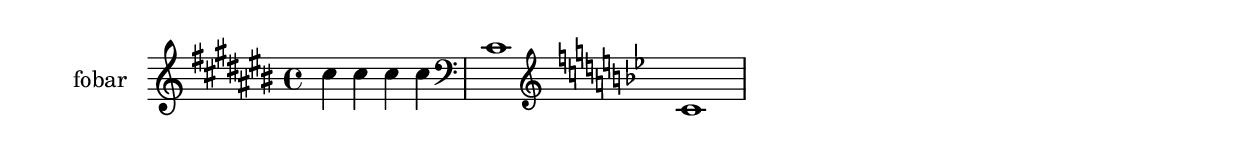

\version "2.11.51"
\header {

  texidoc = "Distances between prefatory items (e.g. clef, bar,
etc.)  are determined by engraving standards.  These distances depend
on which items are combined.  Mid-line, the order for clef and
bar-line is different from the start of line.
"

}

\layout  {
  ragged-right = ##t
}

\relative c'' {
  \set Staff.instrumentName = "fobar"
  \bar "||:"
  \key cis \major
  cis4 cis4 cis4 cis4 \clef bass  cis,1
  \clef treble
  \bar ":|"
  \key g \minor
  c1
}



